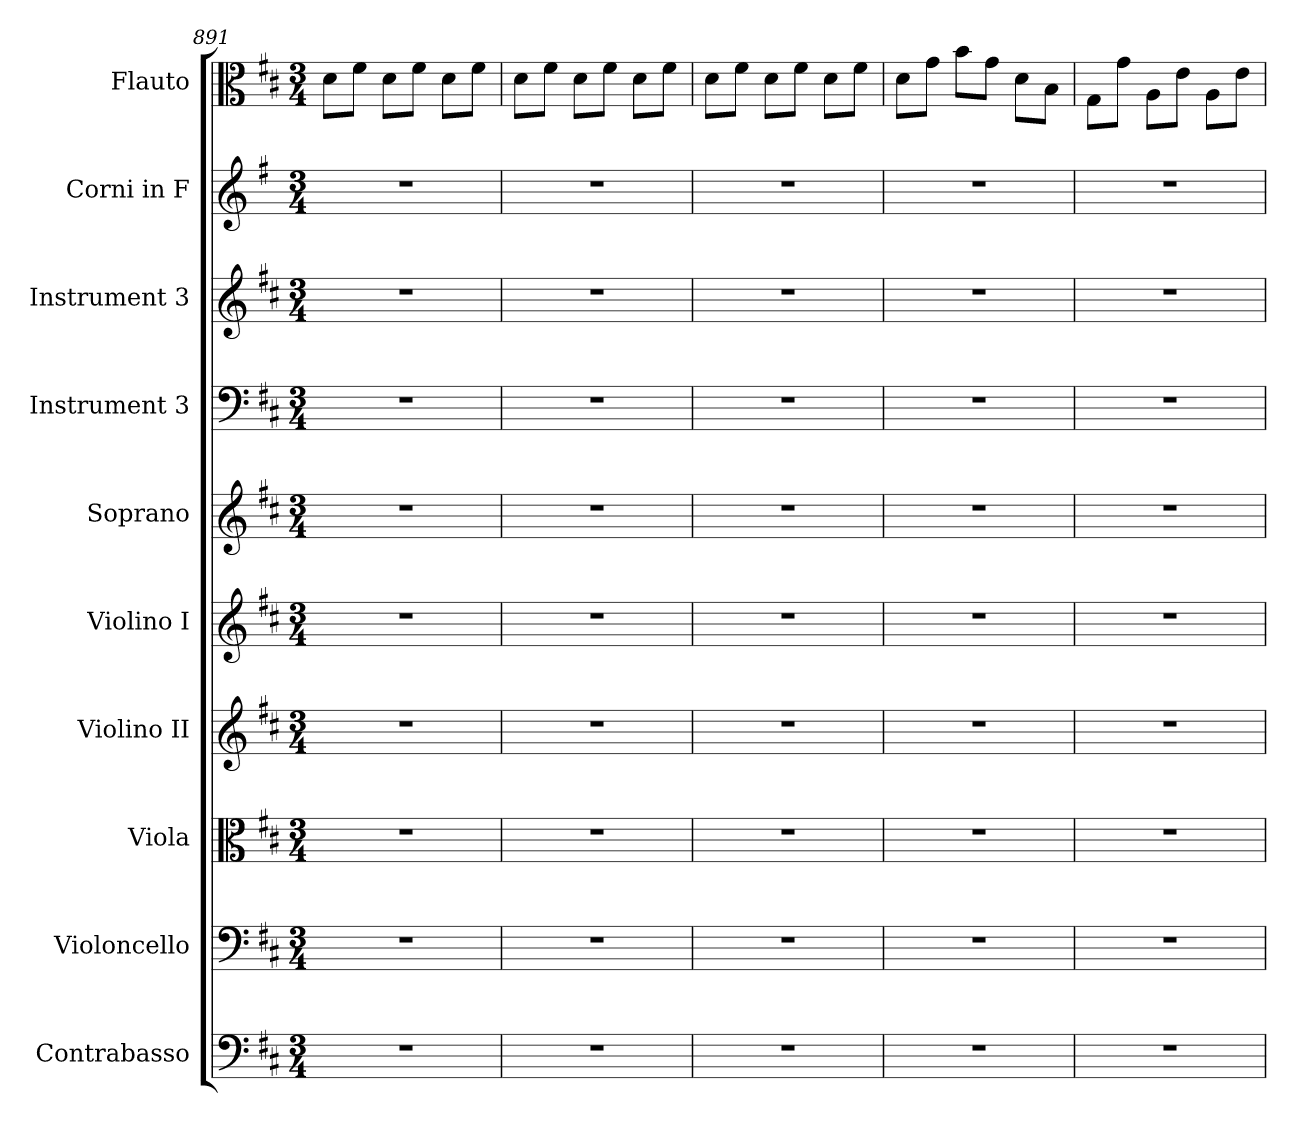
**kern	**kern	**kern	**kern	**kern	**kern	**kern	**kern	**kern	**kern
*part10	*part9	*part8	*part7	*part6	*part5	*part4	*part3	*part2	*part1
*staff10	*staff9	*staff8	*staff7	*staff6	*staff5	*staff4	*staff3	*staff2	*staff1
*I"Contrabasso	*I"Violoncello	*I"Viola	*I"Violino II	*I"Violino I	*I"Soprano	*I"Instrument 3	*I"Instrument 3	*I"Corni in F	*I"Flauto
*I'Cb.	*I'Vc.	*I'Vla.	*I'Vln. II	*I'Vln. I	*I'S	*	*	*I'Cor.	*I'Fl.
*clefF4	*clefF4	*clefC3	*clefG2	*clefG2	*clefG2	*clefF4	*clefG2	*clefG2	*clefC3
*ITrd1c2	*ITrd1c2	*ITrd1c2	*ITrd1c2	*ITrd1c2	*ITrd1c2	*ITrd1c2	*ITrd1c2	*ITrd4c7	*ITrd1c2
*k[]	*k[]	*k[]	*k[]	*k[]	*k[]	*k[]	*k[]	*k[]	*k[]
*C:	*C:	*C:	*C:	*C:	*C:	*C:	*C:	*C:	*C:
*M3/4	*M3/4	*M3/4	*M3/4	*M3/4	*M3/4	*M3/4	*M3/4	*M3/4	*M3/4
=891	=891	=891	=891	=891	=891	=891	=891	=891	=891
2.r	2.r	2.r	2.r	2.r	2.r	2.r	2.r	2.r	8c\L
.	.	.	.	.	.	.	.	.	8e\J
.	.	.	.	.	.	.	.	.	8c\L
.	.	.	.	.	.	.	.	.	8e\J
.	.	.	.	.	.	.	.	.	8c\L
.	.	.	.	.	.	.	.	.	8e\J
=892	=892	=892	=892	=892	=892	=892	=892	=892	=892
2.r	2.r	2.r	2.r	2.r	2.r	2.r	2.r	2.r	8c\L
.	.	.	.	.	.	.	.	.	8e\J
.	.	.	.	.	.	.	.	.	8c\L
.	.	.	.	.	.	.	.	.	8e\J
.	.	.	.	.	.	.	.	.	8c\L
.	.	.	.	.	.	.	.	.	8e\J
=893	=893	=893	=893	=893	=893	=893	=893	=893	=893
2.r	2.r	2.r	2.r	2.r	2.r	2.r	2.r	2.r	8c\L
.	.	.	.	.	.	.	.	.	8e\J
.	.	.	.	.	.	.	.	.	8c\L
.	.	.	.	.	.	.	.	.	8e\J
.	.	.	.	.	.	.	.	.	8c\L
.	.	.	.	.	.	.	.	.	8e\J
!!LO:LB:g=z
=894	=894	=894	=894	=894	=894	=894	=894	=894	=894
2.r	2.r	2.r	2.r	2.r	2.r	2.r	2.r	2.r	8c\L
.	.	.	.	.	.	.	.	.	8f\J
.	.	.	.	.	.	.	.	.	8a\L
.	.	.	.	.	.	.	.	.	8f\J
.	.	.	.	.	.	.	.	.	8c\L
.	.	.	.	.	.	.	.	.	8A\J
=895	=895	=895	=895	=895	=895	=895	=895	=895	=895
2.r	2.r	2.r	2.r	2.r	2.r	2.r	2.r	2.r	8F\L
.	.	.	.	.	.	.	.	.	8f\J
.	.	.	.	.	.	.	.	.	8G\L
.	.	.	.	.	.	.	.	.	8d\J
.	.	.	.	.	.	.	.	.	8G\L
.	.	.	.	.	.	.	.	.	8d\J
=	=	=	=	=	=	=	=	=	=
*-	*-	*-	*-	*-	*-	*-	*-	*-	*-
